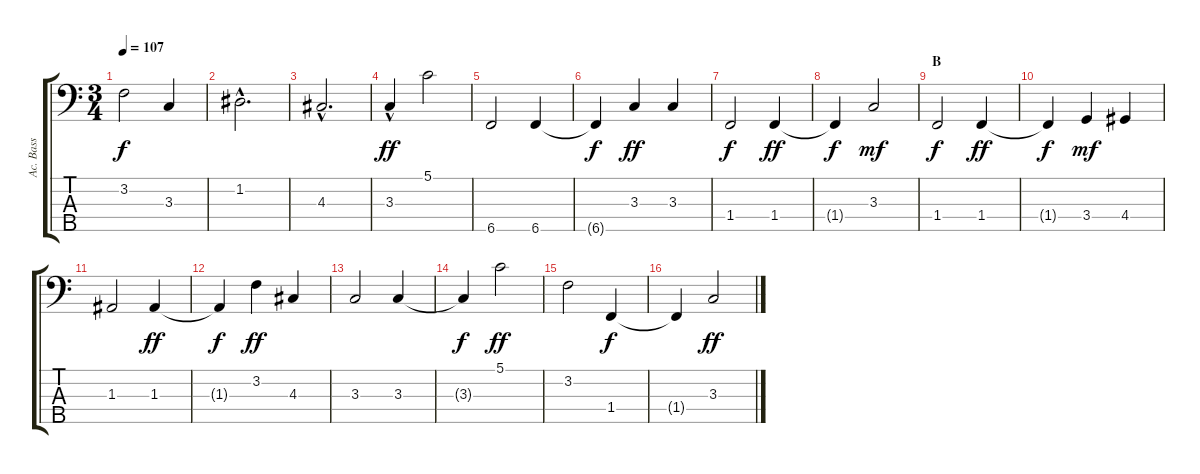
\track ("Ac. Bass" "Ac. Bass") {instrument acousticbass}
\staff {score tabs}
\tuning (G2 D2 A1 E1 B0) {hide}
\ts (3 4)
\tempo 107
\clef f4
\ks c
3.2.2{dy f} 3.3.4 |
1.2{hac}.2{d} |
4.3{hac}.2{d} |
3.3{hac}.4{dy ff} 5.1.2 |
6.5.2 6.5.4 |
6.5{t}.4{dy f} 3.3.4{dy ff} 3.3.4 |
1.4.2{dy f} 1.4.4{dy ff} |
1.4{t}.4{dy f} 3.3.2{dy mf} |
\section ("" "B")
1.4.2{dy f} 1.4.4{dy ff} |
1.4{t}.4{dy f} 3.4.4{dy mf} 4.4.4 |
1.3.2 1.3.4{dy ff} |
1.3{t}.4{dy f} 3.2.4{dy ff} 4.3.4 |
3.3.2 3.3.4 |
3.3{t}.4{dy f} 5.1.2{dy ff} |
3.2.2 1.4.4{dy f} |
1.4{t}.4 3.3.2{dy ff}
